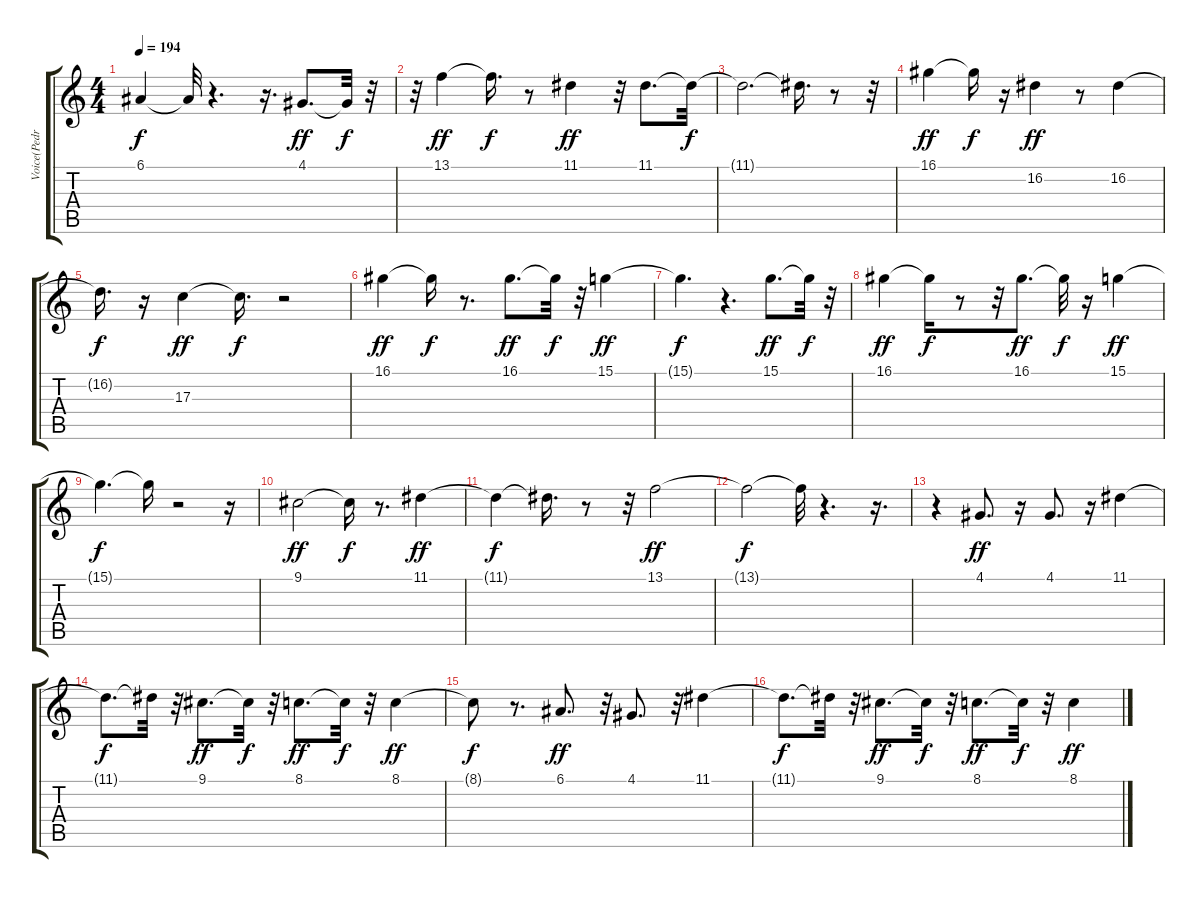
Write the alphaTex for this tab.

\track ("Voice(Pedro)" "Voice(Pedr") {instrument flute}
\staff {score tabs}
\tuning (E4 B3 G3 D3 A2 E2) {hide}
\ts (4 4)
\tempo 194
\clef g2
\ks c
6.1{t}.4{dy f} 6.1{t}.32 r.4{d} r.16{d} 4.1.8{d dy ff} 4.1{t}.32{dy f} r.32 |
r.32 13.1.4{dy ff} 13.1{t}.16{d dy f} r.8 11.1.4{dy ff} r.32 11.1.8{d} 11.1{t}.32{dy f} |
11.1{t}.2{d} 11.1{t}.16{d} r.8 r.32 |
16.1.4{dy ff} 16.1{t}.16{dy f} r.16 16.2.4{dy ff} r.8 16.2.4 |
16.2{t}.16{d dy f} r.16 17.3.4{dy ff} 17.3{t}.16{d dy f} r.2 |
16.1.4{dy ff} 16.1{t}.16{dy f} r.8{d} 16.1.8{d dy ff} 16.1{t}.32{dy f} r.32 15.1.4{dy ff} |
15.1{t}.4{d dy f} r.4{d} 15.1.8{d dy ff} 15.1{t}.32{dy f} r.32 |
16.1.4{dy ff} 16.1{t}.16{dy f} r.8 r.32 16.1.8{d dy ff} 16.1{t}.32{dy f} r.16 15.1.4{dy ff} |
15.1{t}.4{d dy f} 15.1{t}.16 r.2 r.16 |
9.1.2{dy ff} 9.1{t}.16{dy f} r.8{d} 11.1.4{dy ff} |
11.1{t}.4{dy f} 11.1{t}.16{d} r.8 r.32 13.1.2{dy ff} |
13.1{t}.2{dy f} 13.1{t}.32 r.4{d} r.16{d} |
r.4 4.1.8{d dy ff} r.16 4.1.8{d} r.16 11.1.4 |
11.1{t}.8{d dy f} 11.1{t}.32 r.32 9.1.8{d dy ff} 9.1{t}.32{dy f} r.32 8.1.8{d dy ff} 8.1{t}.32{dy f} r.32 8.1.4{dy ff} |
8.1{t}.8{dy f} r.8{d} 6.1.8{d dy ff} r.32 4.1.8{d} r.32 11.1.4 |
11.1{t}.8{d dy f} 11.1{t}.32 r.32 9.1.8{d dy ff} 9.1{t}.32{dy f} r.32 8.1.8{d dy ff} 8.1{t}.32{dy f} r.32 8.1.4{dy ff}
